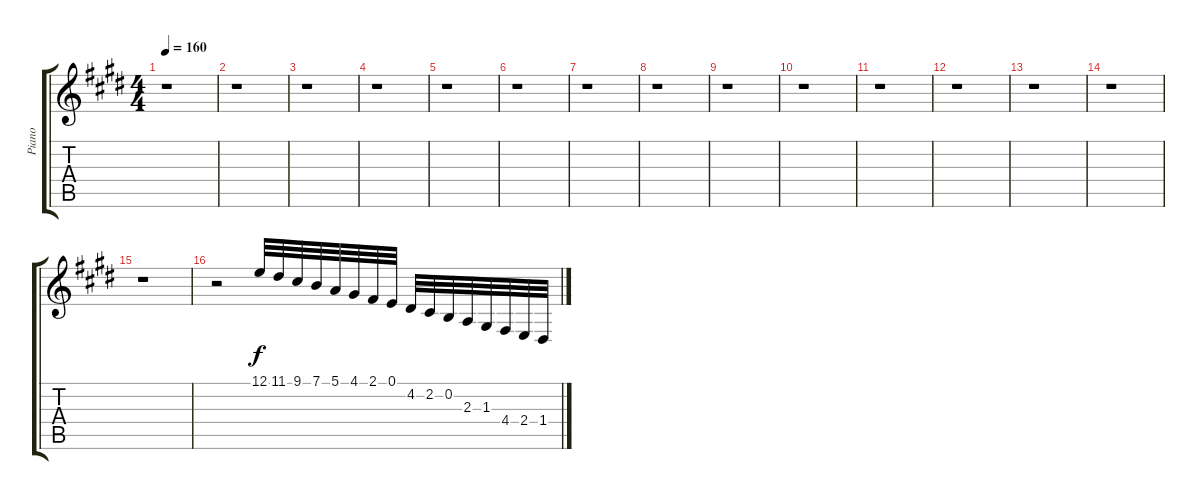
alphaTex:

\track ("Piano" "Piano") {instrument acousticgrandpiano}
\staff {score tabs}
\tuning (E4 B3 G3 D3 A2 E2) {hide}
\ts (4 4)
\tempo 160
\clef g2
\ks e
r.1{dy f instrument acousticgrandpiano} |
r.1 |
r.1 |
r.1 |
r.1 |
r.1 |
r.1 |
r.1 |
r.1 |
r.1 |
r.1 |
r.1 |
r.1 |
r.1 |
r.1 |
r.2 12.1.32 11.1.32 9.1.32 7.1.32 5.1.32 4.1.32 2.1.32 0.1.32 4.2.32 2.2.32 0.2.32 2.3.32 1.3.32 4.4.32 2.4.32 1.4.32
